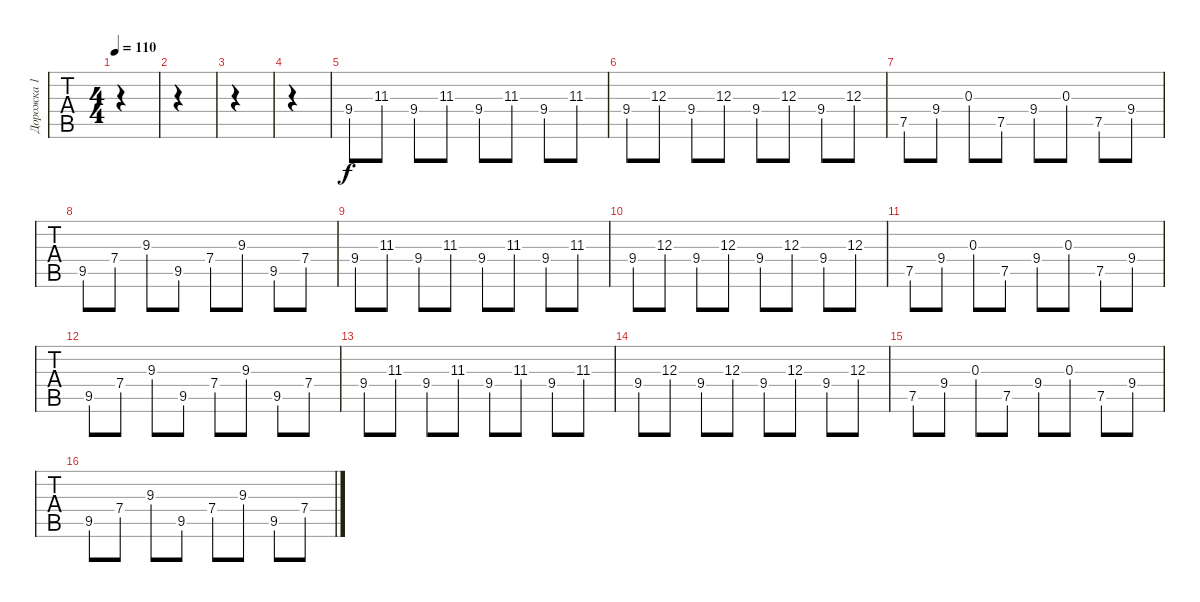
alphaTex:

\track ("Дорожка 1" "Дорожка 1") {instrument acousticguitarsteel}
\staff {tabs}
\tuning (E4 B3 G3 D3 A2 D2) {hide}
\ts (4 4)
\tempo 110
\clef g2
\ks c
|
|
|
|
9.4.8 11.3.8 9.4.8 11.3.8 9.4.8 11.3.8 9.4.8 11.3.8 |
9.4.8 12.3.8 9.4.8 12.3.8 9.4.8 12.3.8 9.4.8 12.3.8 |
7.5.8 9.4.8 0.3.8 7.5.8 9.4.8 0.3.8 7.5.8 9.4.8 |
9.5.8 7.4.8 9.3.8 9.5.8 7.4.8 9.3.8 9.5.8 7.4.8 |
9.4.8 11.3.8 9.4.8 11.3.8 9.4.8 11.3.8 9.4.8 11.3.8 |
9.4.8 12.3.8 9.4.8 12.3.8 9.4.8 12.3.8 9.4.8 12.3.8 |
7.5.8 9.4.8 0.3.8 7.5.8 9.4.8 0.3.8 7.5.8 9.4.8 |
9.5.8 7.4.8 9.3.8 9.5.8 7.4.8 9.3.8 9.5.8 7.4.8 |
9.4.8 11.3.8 9.4.8 11.3.8 9.4.8 11.3.8 9.4.8 11.3.8 |
9.4.8 12.3.8 9.4.8 12.3.8 9.4.8 12.3.8 9.4.8 12.3.8 |
7.5.8 9.4.8 0.3.8 7.5.8 9.4.8 0.3.8 7.5.8 9.4.8 |
9.5.8 7.4.8 9.3.8 9.5.8 7.4.8 9.3.8 9.5.8 7.4.8
